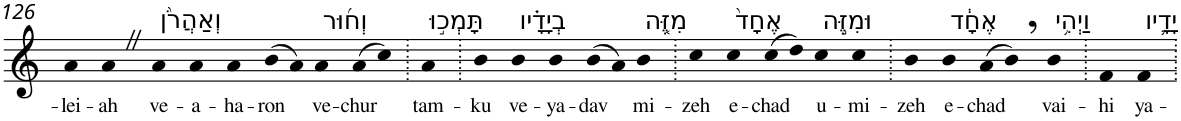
**kern	**text
*part1	*part1
*staff1	*staff1
*I"Piano	*
*I'Pno	*
!!LO:PB:g=z
*clefG2	*
*k[]	*
=126	=126
!	!LO:LY:b
4a	-lei-
!	!LO:LY:b
4aZ	-ah
!LO:TX:a:t=וְאַהֲרֹ֨ן	!
!	!LO:LY:b
4a	ve-
!	!LO:LY:b
4a	-a-
!	!LO:LY:b
4a	-ha-
!	!LO:LY:b
(>8b	-ron
8a)	.
!LO:TX:a:t=וְח֜וּר	!
!	!LO:LY:b
4a	ve-
!	!LO:LY:b
(>8a	-chur
8cc)	.
=127.	=127.
!LO:TX:a:t=תָּמְכ֣וּ	!
!	!LO:LY:b
4a	tam-
=128.	=128.
!	!LO:LY:b
4b	-ku
!LO:TX:a:t=בְיָדָ֗יו	!
!	!LO:LY:b
4b	ve-
!	!LO:LY:b
4b	-ya-
!	!LO:LY:b
(>8b	-dav
8a)	.
!LO:TX:a:t=מִזֶּ֤ה	!
!	!LO:LY:b
4b	mi-
=129.	=129.
!	!LO:LY:b
4cc	-zeh
!LO:TX:a:t=אֶחָד֙	!
!	!LO:LY:b
4cc	e-
!	!LO:LY:b
(>8cc	-chad
8dd)	.
!LO:TX:a:t=וּמִזֶּ֣ה	!
!	!LO:LY:b
4cc	u-
!	!LO:LY:b
4cc	-mi-
=130.	=130.
!	!LO:LY:b
4b	-zeh
!LO:TX:a:t=אֶחָ֔ד	!
!	!LO:LY:b
4b	e-
!	!LO:LY:b
(>8a	-chad
8b,)	.
!LO:TX:a:t=וַיְהִ֥י	!
!	!LO:LY:b
4b	vai-
=131.	=131.
!	!LO:LY:b
4f	-hi
!LO:TX:a:t=יָדָ֛יו	!
!	!LO:LY:b
4f	ya-
=.	=.
*-	*-
